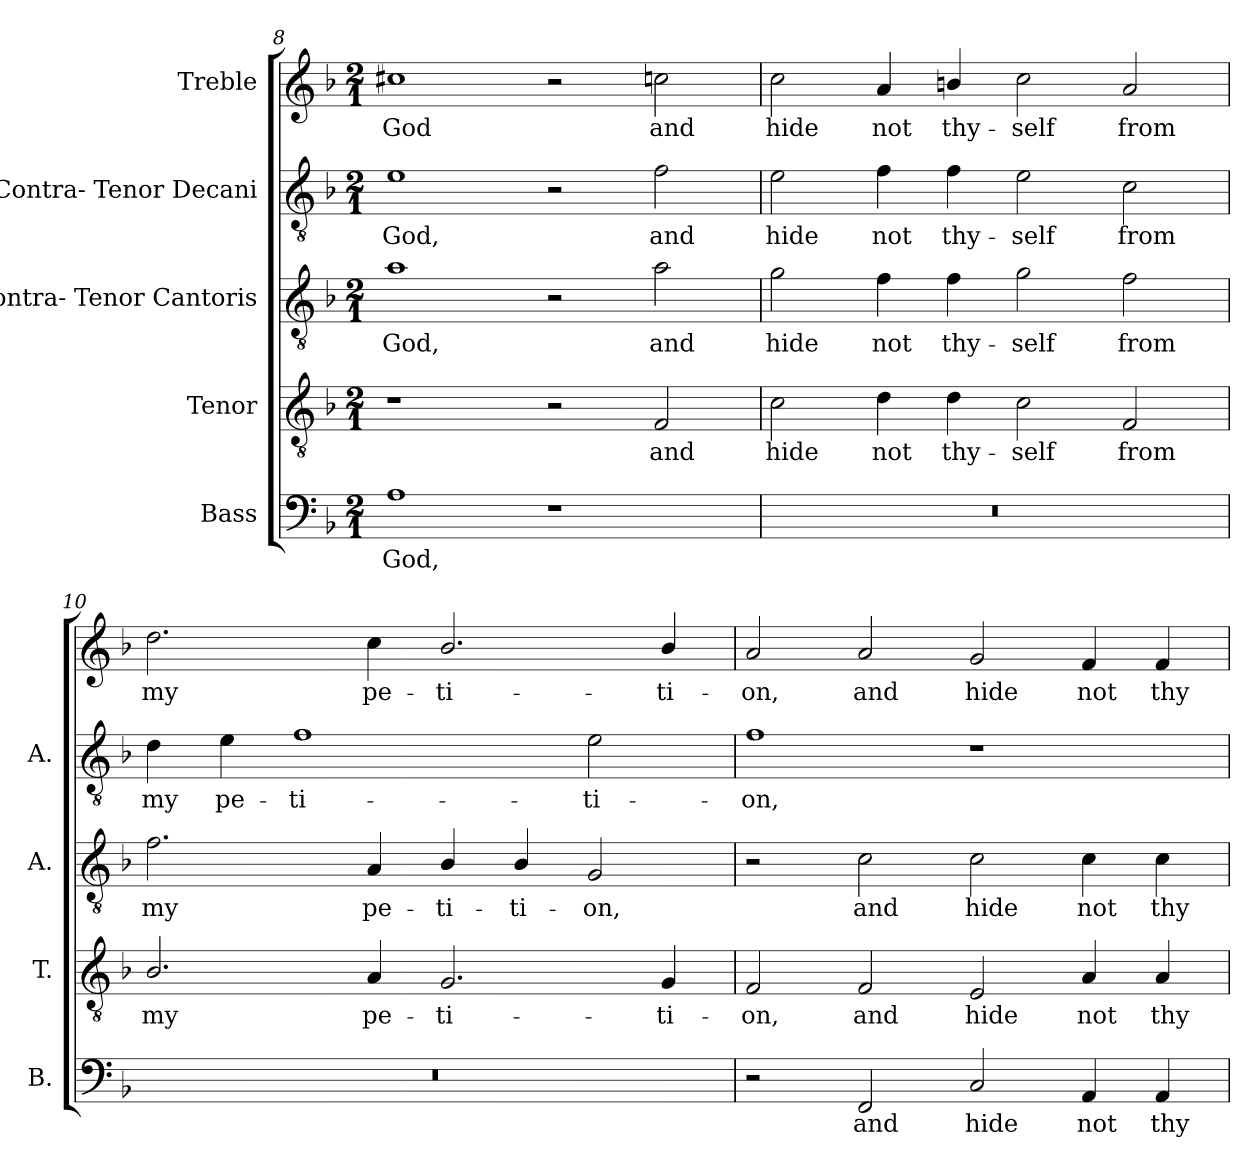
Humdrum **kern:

**kern	**text	**kern	**text	**kern	**text	**kern	**text	**kern	**text
*part5	*part5	*part4	*part4	*part3	*part3	*part2	*part2	*part1	*part1
*staff5	*staff5	*staff4	*staff4	*staff3	*staff3	*staff2	*staff2	*staff1	*staff1
*I"Bass	*	*I"Tenor	*	*I"Contra- Tenor Cantoris	*	*I"Contra- Tenor Decani	*	*I"Treble	*
*I'B.	*	*I'T.	*	*I'A.	*	*I'A.	*	*	*
!!LO:PB:g=z
*clefF4	*	*clefGv2	*	*clefGv2	*	*clefGv2	*	*clefG2	*
*	*	*ITrd7c12	*	*ITrd7c12	*	*ITrd7c12	*	*	*
*k[b-]	*	*k[b-]	*	*k[b-]	*	*k[b-]	*	*k[b-]	*
*F:	*	*F:	*	*F:	*	*F:	*	*F:	*
*M2/1	*	*M2/1	*	*M2/1	*	*M2/1	*	*M2/1	*
=8	=8	=8	=8	=8	=8	=8	=8	=8	=8
!	!LO:LY:b:color=#000000	!	!	!	!	!	!	!	!
!	!	!	!	!	!LO:LY:b:color=#000000	!	!	!	!
!	!	!	!	!	!	!	!LO:LY:b:color=#000000	!	!
!	!	!	!	!	!	!	!	!	!LO:LY:b:color=#000000
1Ai	God,	1r	.	1Ai	God,	1Ei	God,	1cc#Xi	God
1r	.	2r	.	2r	.	2r	.	2r	.
!	!	!	!LO:LY:b:color=#000000	!	!	!	!	!	!
!	!	!	!	!	!LO:LY:b:color=#000000	!	!	!	!
!	!	!	!	!	!	!	!LO:LY:b:color=#000000	!	!
!	!	!	!	!	!	!	!	!	!LO:LY:b:color=#000000
.	.	2FFi/	and	2Ai\	and	2Fi\	and	2ccni\	and
=9	=9	=9	=9	=9	=9	=9	=9	=9	=9
!LO:N:vis=1	!	!	!	!	!	!	!	!	!
!	!	!	!LO:LY:b:color=#000000	!	!	!	!	!	!
!	!	!	!	!	!LO:LY:b:color=#000000	!	!	!	!
!	!	!	!	!	!	!	!LO:LY:b:color=#000000	!	!
!	!	!	!	!	!	!	!	!	!LO:LY:b:color=#000000
0r	.	2Ci\	hide	2Gi\	hide	2Ei\	hide	2cci\	hide
!	!	!	!LO:LY:b:color=#000000	!	!	!	!	!	!
!	!	!	!	!	!LO:LY:b:color=#000000	!	!	!	!
!	!	!	!	!	!	!	!LO:LY:b:color=#000000	!	!
!	!	!	!	!	!	!	!	!	!LO:LY:b:color=#000000
.	.	4Di\	not	4Fi\	not	4Fi\	not	4ai/	not
!	!	!	!LO:LY:b:color=#000000	!	!	!	!	!	!
!	!	!	!	!	!LO:LY:b:color=#000000	!	!	!	!
!	!	!	!	!	!	!	!LO:LY:b:color=#000000	!	!
!	!	!	!	!	!	!	!	!	!LO:LY:b:color=#000000
.	.	4Di\	thy-	4Fi\	thy-	4Fi\	thy-	4bni/	thy-
!	!	!	!LO:LY:b:color=#000000	!	!	!	!	!	!
!	!	!	!	!	!LO:LY:b:color=#000000	!	!	!	!
!	!	!	!	!	!	!	!LO:LY:b:color=#000000	!	!
!	!	!	!	!	!	!	!	!	!LO:LY:b:color=#000000
.	.	2Ci\	-self	2Gi\	-self	2Ei\	-self	2cci\	-self
!	!	!	!LO:LY:b:color=#000000	!	!	!	!	!	!
!	!	!	!	!	!LO:LY:b:color=#000000	!	!	!	!
!	!	!	!	!	!	!	!LO:LY:b:color=#000000	!	!
!	!	!	!	!	!	!	!	!	!LO:LY:b:color=#000000
.	.	2FFi/	from	2Fi\	from	2Ci\	from	2ai/	from
=10	=10	=10	=10	=10	=10	=10	=10	=10	=10
!LO:N:vis=1	!	!	!	!	!	!	!	!	!
!	!	!	!LO:LY:b:color=#000000	!	!	!	!	!	!
!	!	!	!	!	!LO:LY:b:color=#000000	!	!	!	!
!	!	!	!	!	!	!	!LO:LY:b:color=#000000	!	!
!	!	!	!	!	!	!	!	!	!LO:LY:b:color=#000000
0r	.	2.BB-i/	my	2.Fi\	my	4Di\	my	2.ddi\	my
!	!	!	!	!	!	!	!LO:LY:b:color=#000000	!	!
.	.	.	.	.	.	4Ei\	pe-	.	.
!	!	!	!	!	!	!	!LO:LY:b:color=#000000	!	!
.	.	.	.	.	.	1Fi	-ti-	.	.
!	!	!	!LO:LY:b:color=#000000	!	!	!	!	!	!
!	!	!	!	!	!LO:LY:b:color=#000000	!	!	!	!
!	!	!	!	!	!	!	!	!	!LO:LY:b:color=#000000
.	.	4AAi/	pe-	4AAi/	pe-	.	.	4cci\	pe-
!	!	!	!LO:LY:b:color=#000000	!	!	!	!	!	!
!	!	!	!	!	!LO:LY:b:color=#000000	!	!	!	!
!	!	!	!	!	!	!	!	!	!LO:LY:b:color=#000000
.	.	2.GGi/	-ti-	4BB-i/	-ti-	.	.	2.b-i/	-ti-
!	!	!	!	!	!LO:LY:b:color=#000000	!	!	!	!
.	.	.	.	4BB-i/	-ti-	.	.	.	.
!	!	!	!	!	!LO:LY:b:color=#000000	!	!	!	!
!	!	!	!	!	!	!	!LO:LY:b:color=#000000	!	!
.	.	.	.	2GGi/	-on,	2Ei\	-ti-	.	.
!	!	!	!LO:LY:b:color=#000000	!	!	!	!	!	!
!	!	!	!	!	!	!	!	!	!LO:LY:b:color=#000000
.	.	4GGi/	-ti-	.	.	.	.	4b-i/	-ti-
!!LO:LB:g=z
=11	=11	=11	=11	=11	=11	=11	=11	=11	=11
!	!	!	!LO:LY:b:color=#000000	!	!	!	!	!	!
!	!	!	!	!	!	!	!LO:LY:b:color=#000000	!	!
!	!	!	!	!	!	!	!	!	!LO:LY:b:color=#000000
2r	.	2FFi/	-on,	2r	.	1Fi	-on,	2ai/	-on,
!	!LO:LY:b:color=#000000	!	!	!	!	!	!	!	!
!	!	!	!LO:LY:b:color=#000000	!	!	!	!	!	!
!	!	!	!	!	!LO:LY:b:color=#000000	!	!	!	!
!	!	!	!	!	!	!	!	!	!LO:LY:b:color=#000000
2FFi/	and	2FFi/	and	2Ci\	and	.	.	2ai/	and
!	!LO:LY:b:color=#000000	!	!	!	!	!	!	!	!
!	!	!	!LO:LY:b:color=#000000	!	!	!	!	!	!
!	!	!	!	!	!LO:LY:b:color=#000000	!	!	!	!
!	!	!	!	!	!	!	!	!	!LO:LY:b:color=#000000
2Ci/	hide	2EEi/	hide	2Ci\	hide	1r	.	2gi/	hide
!	!LO:LY:b:color=#000000	!	!	!	!	!	!	!	!
!	!	!	!LO:LY:b:color=#000000	!	!	!	!	!	!
!	!	!	!	!	!LO:LY:b:color=#000000	!	!	!	!
!	!	!	!	!	!	!	!	!	!LO:LY:b:color=#000000
4AAi/	not	4AAi/	not	4Ci\	not	.	.	4fi/	not
!	!LO:LY:b:color=#000000	!	!	!	!	!	!	!	!
!	!	!	!LO:LY:b:color=#000000	!	!	!	!	!	!
!	!	!	!	!	!LO:LY:b:color=#000000	!	!	!	!
!	!	!	!	!	!	!	!	!	!LO:LY:b:color=#000000
4AAi/	thy-	4AAi/	thy-	4Ci\	thy-	.	.	4fi/	thy-
=	=	=	=	=	=	=	=	=	=
*-	*-	*-	*-	*-	*-	*-	*-	*-	*-
